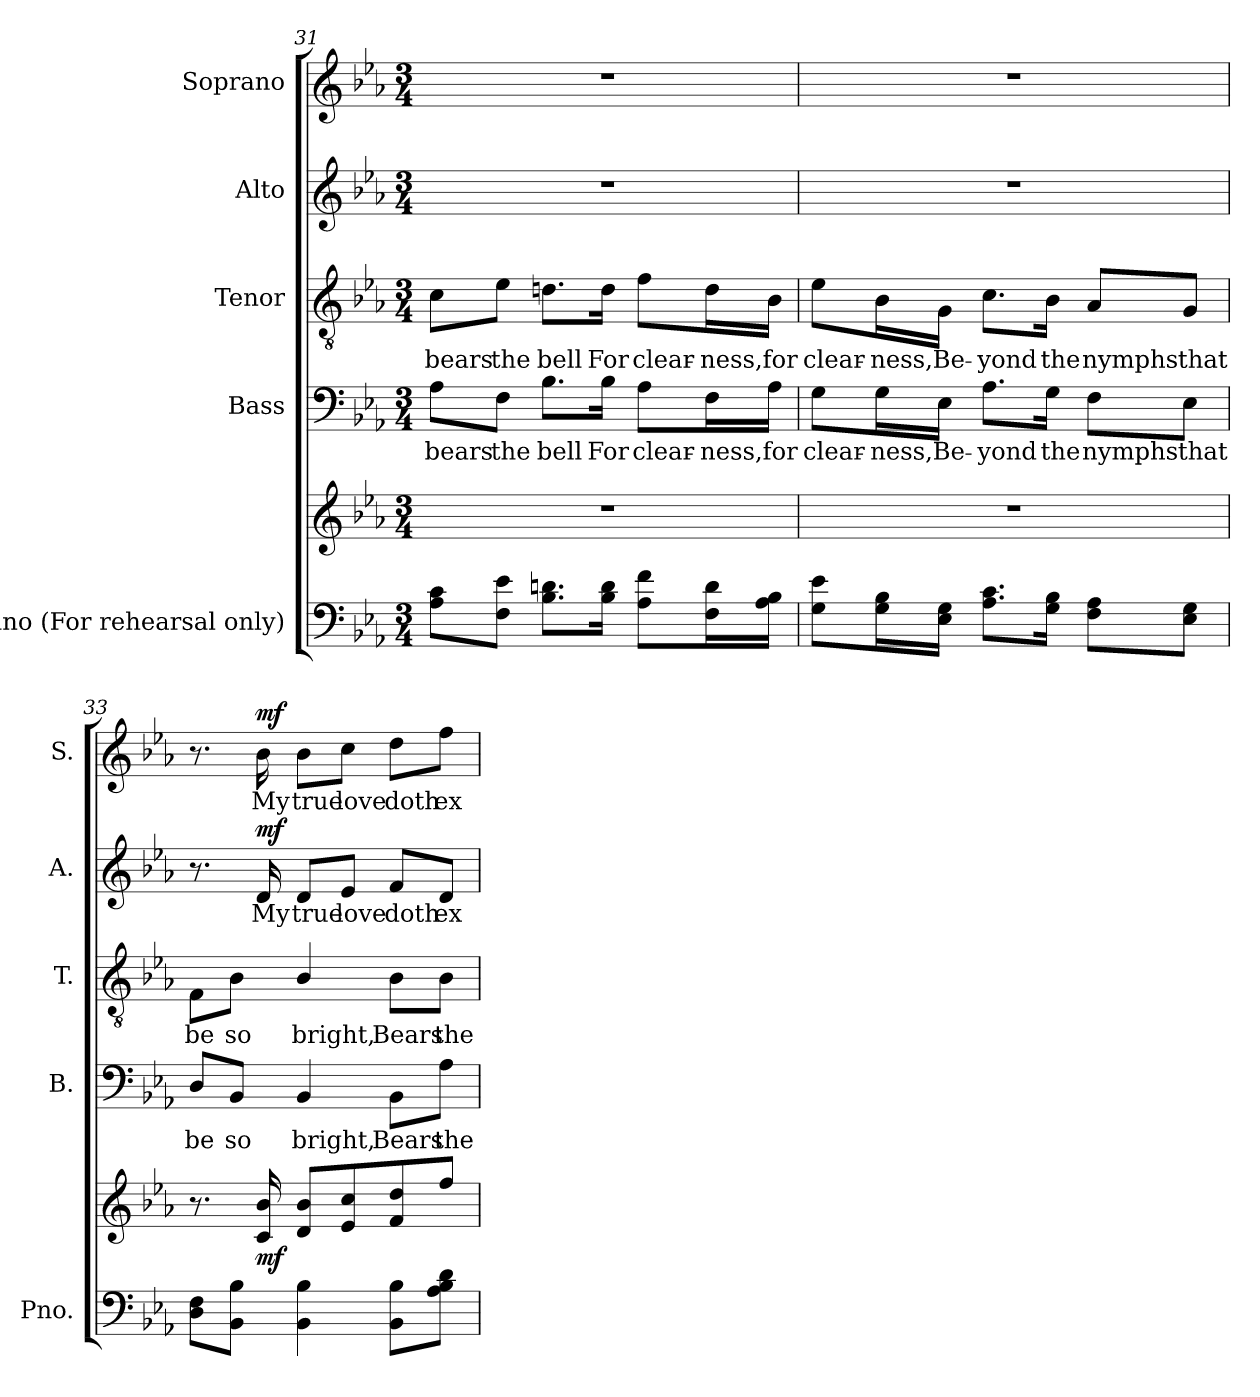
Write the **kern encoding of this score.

**kern	**kern	**dynam	**kern	**text	**kern	**text	**kern	**text	**dynam	**kern	**text	**dynam
*part5	*part5	*part5	*part4	*part4	*part3	*part3	*part2	*part2	*part2	*part1	*part1	*part1
*staff6	*staff5	*staff5/6	*staff4	*staff4	*staff3	*staff3	*staff2	*staff2	*staff2	*staff1	*staff1	*staff1
*I"Piano (For rehearsal only)	*	*	*I"Bass	*	*I"Tenor	*	*I"Alto	*	*	*I"Soprano	*	*
*I'Pno.	*	*	*I'B.	*	*I'T.	*	*I'A.	*	*	*I'S.	*	*
*clefF4	*clefG2	*	*clefF4	*	*clefGv2	*	*clefG2	*	*	*clefG2	*	*
*	*	*	*	*	*ITrd7c12	*	*	*	*	*	*	*
*k[b-e-a-]	*k[b-e-a-]	*	*k[b-e-a-]	*	*k[b-e-a-]	*	*k[b-e-a-]	*	*	*k[b-e-a-]	*	*
*E-:	*E-:	*	*E-:	*	*E-:	*	*E-:	*	*	*E-:	*	*
*M3/4	*M3/4	*	*M3/4	*	*M3/4	*	*M3/4	*	*	*M3/4	*	*
=31	=31	=31	=31	=31	=31	=31	=31	=31	=31	=31	=31	=31
!	!LO:N:vis=1	!	!	!	!	!	!	!	!	!	!	!
!	!	!	!	!LO:LY:b:color=#000000	!	!	!	!	!	!	!	!
!	!	!	!	!	!	!LO:LY:b:color=#000000	!LO:N:vis=1	!	!	!LO:N:vis=1	!	!
8A-i\ 8ciL	2.r	.	8A-i\L	bears	8Ci\L	bears	2.r	.	.	2.r	.	.
!	!	!	!	!LO:LY:b:color=#000000	!	!	!	!	!	!	!	!
!	!	!	!	!	!	!LO:LY:b:color=#000000	!	!	!	!	!	!
8Fi\ 8e-iJ	.	.	8Fi\J	the	8E-i\J	the	.	.	.	.	.	.
!	!	!	!	!LO:LY:b:color=#000000	!	!	!	!	!	!	!	!
!	!	!	!	!	!	!LO:LY:b:color=#000000	!	!	!	!	!	!
8.B-i\ 8.dniL	.	.	8.B-i\L	bell	8.Dni\L	bell	.	.	.	.	.	.
!	!	!	!	!LO:LY:b:color=#000000	!	!	!	!	!	!	!	!
!	!	!	!	!	!	!LO:LY:b:color=#000000	!	!	!	!	!	!
16B-i\ 16diJk	.	.	16B-i\Jk	For	16Di\Jk	For	.	.	.	.	.	.
!	!	!	!	!LO:LY:b:color=#000000	!	!	!	!	!	!	!	!
!	!	!	!	!	!	!LO:LY:b:color=#000000	!	!	!	!	!	!
8A-i\ 8fiL	.	.	8A-i\L	clear-	8Fi\L	clear-	.	.	.	.	.	.
!	!	!	!	!LO:LY:b:color=#000000	!	!	!	!	!	!	!	!
!	!	!	!	!	!	!LO:LY:b:color=#000000	!	!	!	!	!	!
16Fi\ 16diL	.	.	16Fi\L	-ness,	16Di\L	-ness,	.	.	.	.	.	.
!	!	!	!	!LO:LY:b:color=#000000	!	!	!	!	!	!	!	!
!	!	!	!	!	!	!LO:LY:b:color=#000000	!	!	!	!	!	!
16A-i\ 16B-iJJ	.	.	16A-i\JJ	for	16BB-i\JJ	for	.	.	.	.	.	.
!!LO:LB:g=z
=32	=32	=32	=32	=32	=32	=32	=32	=32	=32	=32	=32	=32
!	!LO:N:vis=1	!	!	!	!	!	!	!	!	!	!	!
!	!	!	!	!LO:LY:b:color=#000000	!	!	!	!	!	!	!	!
!	!	!	!	!	!	!LO:LY:b:color=#000000	!LO:N:vis=1	!	!	!LO:N:vis=1	!	!
8Gi\ 8e-iL	2.r	.	8Gi\L	clear-	8E-i\L	clear-	2.r	.	.	2.r	.	.
!	!	!	!	!LO:LY:b:color=#000000	!	!	!	!	!	!	!	!
!	!	!	!	!	!	!LO:LY:b:color=#000000	!	!	!	!	!	!
16Gi\ 16B-iL	.	.	16Gi\L	-ness,	16BB-i\L	-ness,	.	.	.	.	.	.
!	!	!	!	!LO:LY:b:color=#000000	!	!	!	!	!	!	!	!
!	!	!	!	!	!	!LO:LY:b:color=#000000	!	!	!	!	!	!
16E-i\ 16GiJJ	.	.	16E-i\JJ	Be-	16GGi\JJ	Be-	.	.	.	.	.	.
!	!	!	!	!LO:LY:b:color=#000000	!	!	!	!	!	!	!	!
!	!	!	!	!	!	!LO:LY:b:color=#000000	!	!	!	!	!	!
8.A-i\ 8.ciL	.	.	8.A-i\L	-yond	8.Ci\L	-yond	.	.	.	.	.	.
!	!	!	!	!LO:LY:b:color=#000000	!	!	!	!	!	!	!	!
!	!	!	!	!	!	!LO:LY:b:color=#000000	!	!	!	!	!	!
16Gi\ 16B-iJk	.	.	16Gi\Jk	the	16BB-i\Jk	the	.	.	.	.	.	.
!	!	!	!	!LO:LY:b:color=#000000	!	!	!	!	!	!	!	!
!	!	!	!	!	!	!LO:LY:b:color=#000000	!	!	!	!	!	!
8Fi\ 8A-iL	.	.	8Fi\L	nymphs	8AA-i/L	nymphs	.	.	.	.	.	.
!	!	!	!	!LO:LY:b:color=#000000	!	!	!	!	!	!	!	!
!	!	!	!	!	!	!LO:LY:b:color=#000000	!	!	!	!	!	!
8E-i\ 8GiJ	.	.	8E-i\J	that	8GGi/J	that	.	.	.	.	.	.
=33	=33	=33	=33	=33	=33	=33	=33	=33	=33	=33	=33	=33
!	!	!	!	!LO:LY:b:color=#000000	!	!	!	!	!	!	!	!
!	!	!	!	!	!	!LO:LY:b:color=#000000	!	!	!	!	!	!
8Di\ 8FiL	8.r	.	8Di/L	be	8FFi\L	be	8.r	.	.	8.r	.	.
!	!	!	!	!LO:LY:b:color=#000000	!	!	!	!	!	!	!	!
!	!	!	!	!	!	!LO:LY:b:color=#000000	!	!	!	!	!	!
8BB-i\ 8B-iJ	.	.	8BB-i/J	so	8BB-i\J	so	.	.	.	.	.	.
!	!	!	!	!	!	!	!	!LO:LY:b:color=#000000	!	!	!	!
!	!	!	!	!	!	!	!	!	!	!	!LO:LY:b:color=#000000	!
.	16ci/ 16b-i	mf	.	.	.	.	16di/	My	mf	16b-i\	My	mf
!	!	!	!	!LO:LY:b:color=#000000	!	!	!	!	!	!	!	!
!	!	!	!	!	!	!LO:LY:b:color=#000000	!	!	!	!	!	!
!	!	!	!	!	!	!	!	!LO:LY:b:color=#000000	!	!	!	!
!	!	!	!	!	!	!	!	!	!	!	!LO:LY:b:color=#000000	!
4BB-i\ 4B-i	8di/ 8b-iL	.	4BB-i/	bright,	4BB-i/	bright,	8di/L	true	.	8b-i\L	true	.
!	!	!	!	!	!	!	!	!LO:LY:b:color=#000000	!	!	!	!
!	!	!	!	!	!	!	!	!	!	!	!LO:LY:b:color=#000000	!
.	8e-i/ 8cci	.	.	.	.	.	8e-i/J	love	.	8cci\J	love	.
!	!	!	!	!LO:LY:b:color=#000000	!	!	!	!	!	!	!	!
!	!	!	!	!	!	!LO:LY:b:color=#000000	!	!	!	!	!	!
!	!	!	!	!	!	!	!	!LO:LY:b:color=#000000	!	!	!	!
!	!	!	!	!	!	!	!	!	!	!	!LO:LY:b:color=#000000	!
8BB-i\ 8B-iL	8fi/ 8ddi	.	8BB-i\L	Bears	8BB-i\L	Bears	8fi/L	doth	.	8ddi\L	doth	.
!	!	!	!	!LO:LY:b:color=#000000	!	!	!	!	!	!	!	!
!	!	!	!	!	!	!LO:LY:b:color=#000000	!	!	!	!	!	!
!	!	!	!	!	!	!	!	!LO:LY:b:color=#000000	!	!	!	!
!	!	!	!	!	!	!	!	!	!	!	!LO:LY:b:color=#000000	!
8A-i\ 8B-i 8diJ	8ffi/J	.	8A-i\J	the	8BB-i\J	the	8di/J	ex-	.	8ffi\J	ex-	.
=	=	=	=	=	=	=	=	=	=	=	=	=
*-	*-	*-	*-	*-	*-	*-	*-	*-	*-	*-	*-	*-
